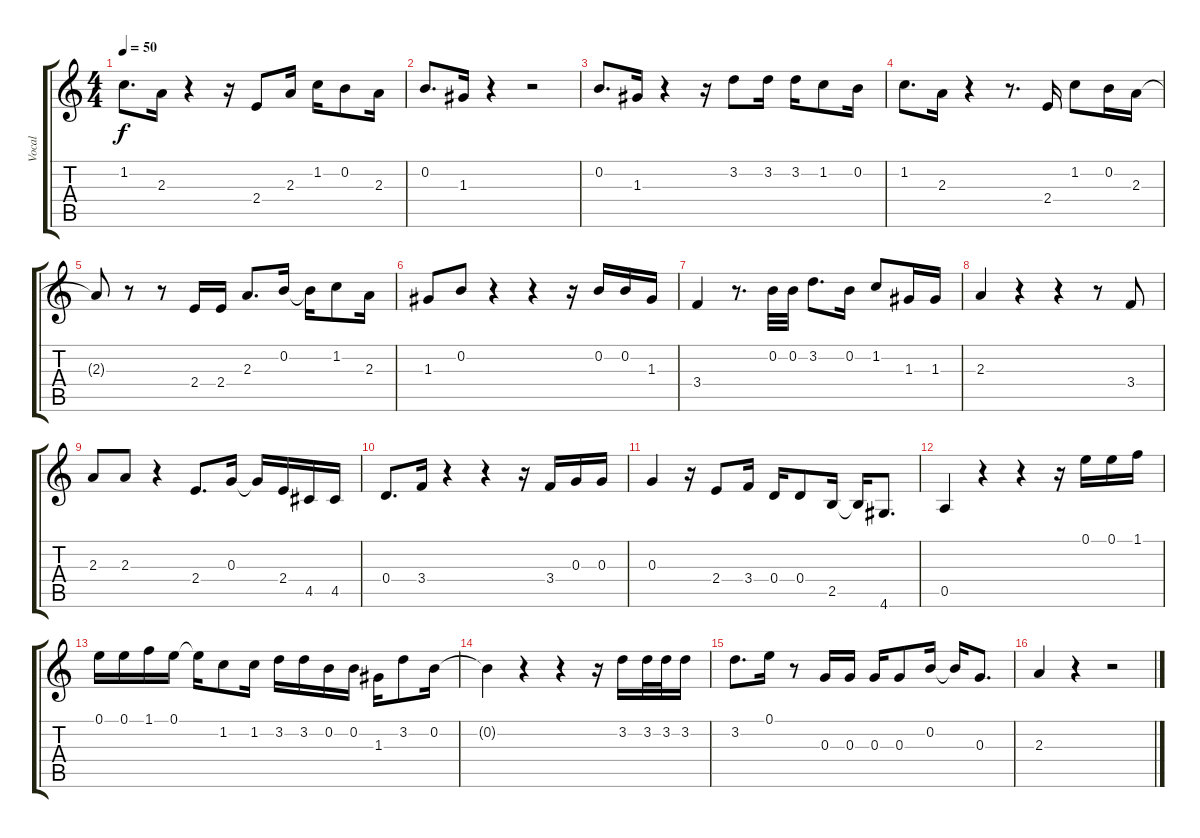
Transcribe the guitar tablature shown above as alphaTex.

\track ("Vocal" "Vocal") {instrument acousticguitarnylon}
\staff {score tabs}
\tuning (E4 B3 G3 D3 A2 E2) {hide}
\ts (4 4)
\tempo 50
\clef g2
\ks c
1.2.8{d dy f} 2.3.16 r.4 r.16 2.4.8 2.3.16 1.2.16 0.2.8 2.3.16 |
0.2.8{d} 1.3.16 r.4 r.2 |
0.2.8{d} 1.3.16 r.4 r.16 3.2.8 3.2.16 3.2.16 1.2.8 0.2.16 |
1.2.8{d} 2.3.16 r.4 r.8{d} 2.4.16 1.2.8 0.2.16 2.3.16 |
2.3{t}.8 r.8 r.8 2.4.16 2.4.16 2.3.8{d} 0.2.16 0.2{t}.16 1.2.8 2.3.16 |
1.3.8 0.2.8 r.4 r.4 r.16 0.2.16 0.2.16 1.3.16 |
3.4.4 r.8{d} 0.2.32 0.2.32 3.2.8{d} 0.2.16 1.2.8 1.3.16 1.3.16 |
2.3.4 r.4 r.4 r.8 3.4.8 |
2.3.8 2.3.8 r.4 2.4.8{d} 0.3.16 0.3{t}.16 2.4.16 4.5.16 4.5.16 |
0.4.8{d} 3.4.16 r.4 r.4 r.16 3.4.16 0.3.16 0.3.16 |
0.3.4 r.16 2.4.8 3.4.16 0.4.16 0.4.8 2.5.16 2.5{t}.16 4.6.8{d} |
0.5.4 r.4 r.4 r.16 0.1.16 0.1.16 1.1.16 |
0.1.16 0.1.16 1.1.16 0.1.16 0.1{t}.16 1.2.8 1.2.16 3.2.16 3.2.16 0.2.16 0.2.16 1.3.16 3.2.8 0.2.16 |
0.2{t}.4 r.4 r.4 r.16 3.2.16 3.2.32 3.2.32 3.2.16 |
3.2.8{d} 0.1.16 r.8 0.3.16 0.3.16 0.3.16 0.3.8 0.2.16 0.2{t}.16 0.3.8{d} |
2.3.4 r.4 r.2
